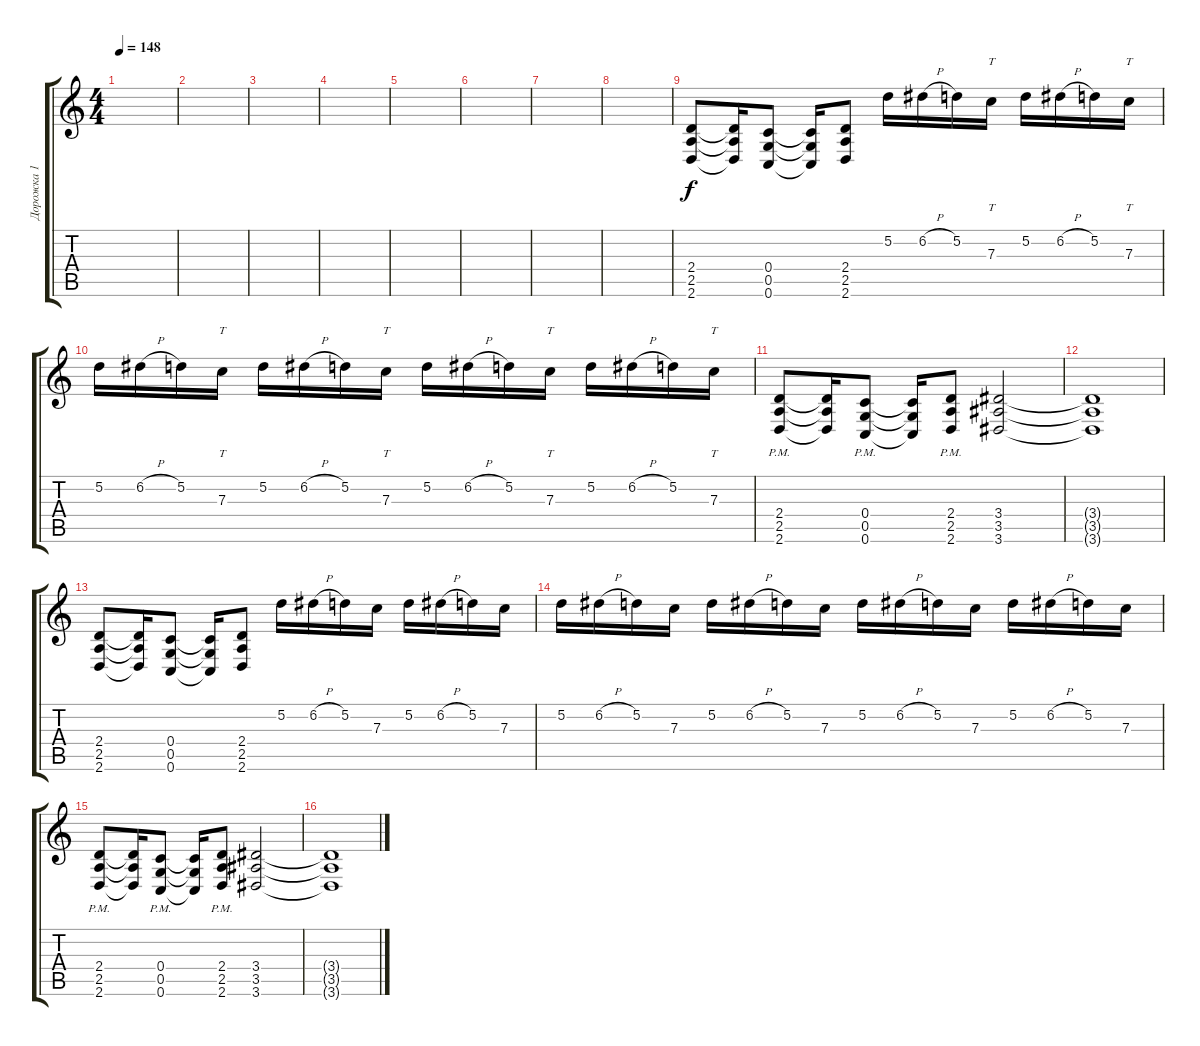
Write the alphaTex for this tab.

\track ("Дорожка 1" "Дорожка 1") {instrument overdrivenguitar}
\staff {score tabs}
\tuning (D4 A3 F3 C3 G2 C2) {hide}
\ts (4 4)
\tempo 148
\clef g2
\ks c
|
|
|
|
|
|
|
|
(2.4 2.5 2.6).8 (2.4{t} 2.5{t} 2.6{t}).16 (0.4 0.5 0.6).8 (0.4{t} 0.5{t} 0.6{t}).16 (2.4 2.5 2.6).8 5.2.16 6.2{h}.16 5.2.16 7.3.16{tt} 5.2.16 6.2{h}.16 5.2.16 7.3.16{tt} |
5.2.16 6.2{h}.16 5.2.16 7.3.16{tt} 5.2.16 6.2{h}.16 5.2.16 7.3.16{tt} 5.2.16 6.2{h}.16 5.2.16 7.3.16{tt} 5.2.16 6.2{h}.16 5.2.16 7.3.16{tt} |
(2.4{pm} 2.5{pm} 2.6{pm}).8 (2.4{t} 2.5{t} 2.6{t}).16 (0.4{pm} 0.5{pm} 0.6{pm}).8 (0.4{t} 0.5{t} 0.6{t}).16 (2.4{pm} 2.5{pm} 2.6{pm}).8 (3.4 3.5 3.6).2 |
(3.4{t} 3.5{t} 3.6{t}).1 |
(2.4 2.5 2.6).8 (2.4{t} 2.5{t} 2.6{t}).16 (0.4 0.5 0.6).8 (0.4{t} 0.5{t} 0.6{t}).16 (2.4 2.5 2.6).8 5.2.16 6.2{h}.16 5.2.16 7.3.16 5.2.16 6.2{h}.16 5.2.16 7.3.16 |
5.2.16 6.2{h}.16 5.2.16 7.3.16 5.2.16 6.2{h}.16 5.2.16 7.3.16 5.2.16 6.2{h}.16 5.2.16 7.3.16 5.2.16 6.2{h}.16 5.2.16 7.3.16 |
(2.4{pm} 2.5{pm} 2.6{pm}).8 (2.4{t} 2.5{t} 2.6{t}).16 (0.4{pm} 0.5{pm} 0.6{pm}).8 (0.4{t} 0.5{t} 0.6{t}).16 (2.4{pm} 2.5{pm} 2.6{pm}).8 (3.4 3.5 3.6).2 |
(3.4{t} 3.5{t} 3.6{t}).1
